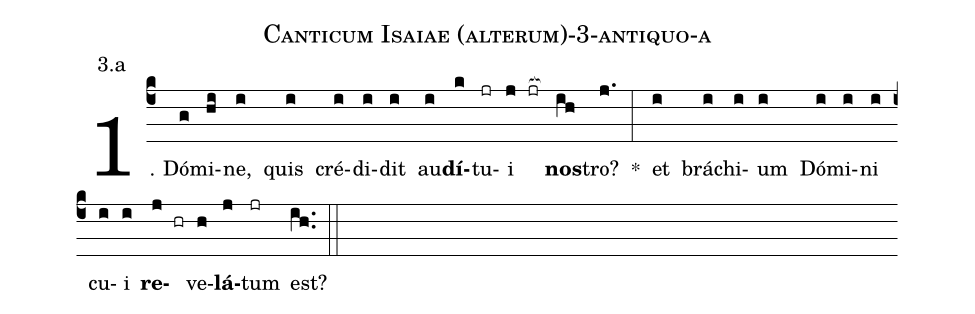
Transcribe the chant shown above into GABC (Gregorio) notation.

name: Canticum Isaiae (alterum)-3-antiquo-a;
annotation: 3.a;
%%
(c4)1. Dó(g)mi(hi)ne,(i) quis(i) cré(i)di(i)dit(i) au(i)<b>dí</b>(k)tu(jr)i(j jr[ocb:1{]) <b>nos</b>(ih[ocb:0}])tro?(j.) *(:) et(i) brá(i)chi(i)um(i) Dó(i)mi(i)ni(i) cu(i)i(i) <b>re</b>(j hr)ve(h)<b>lá</b>(j)tum(jr) est?(ih..) (::)
